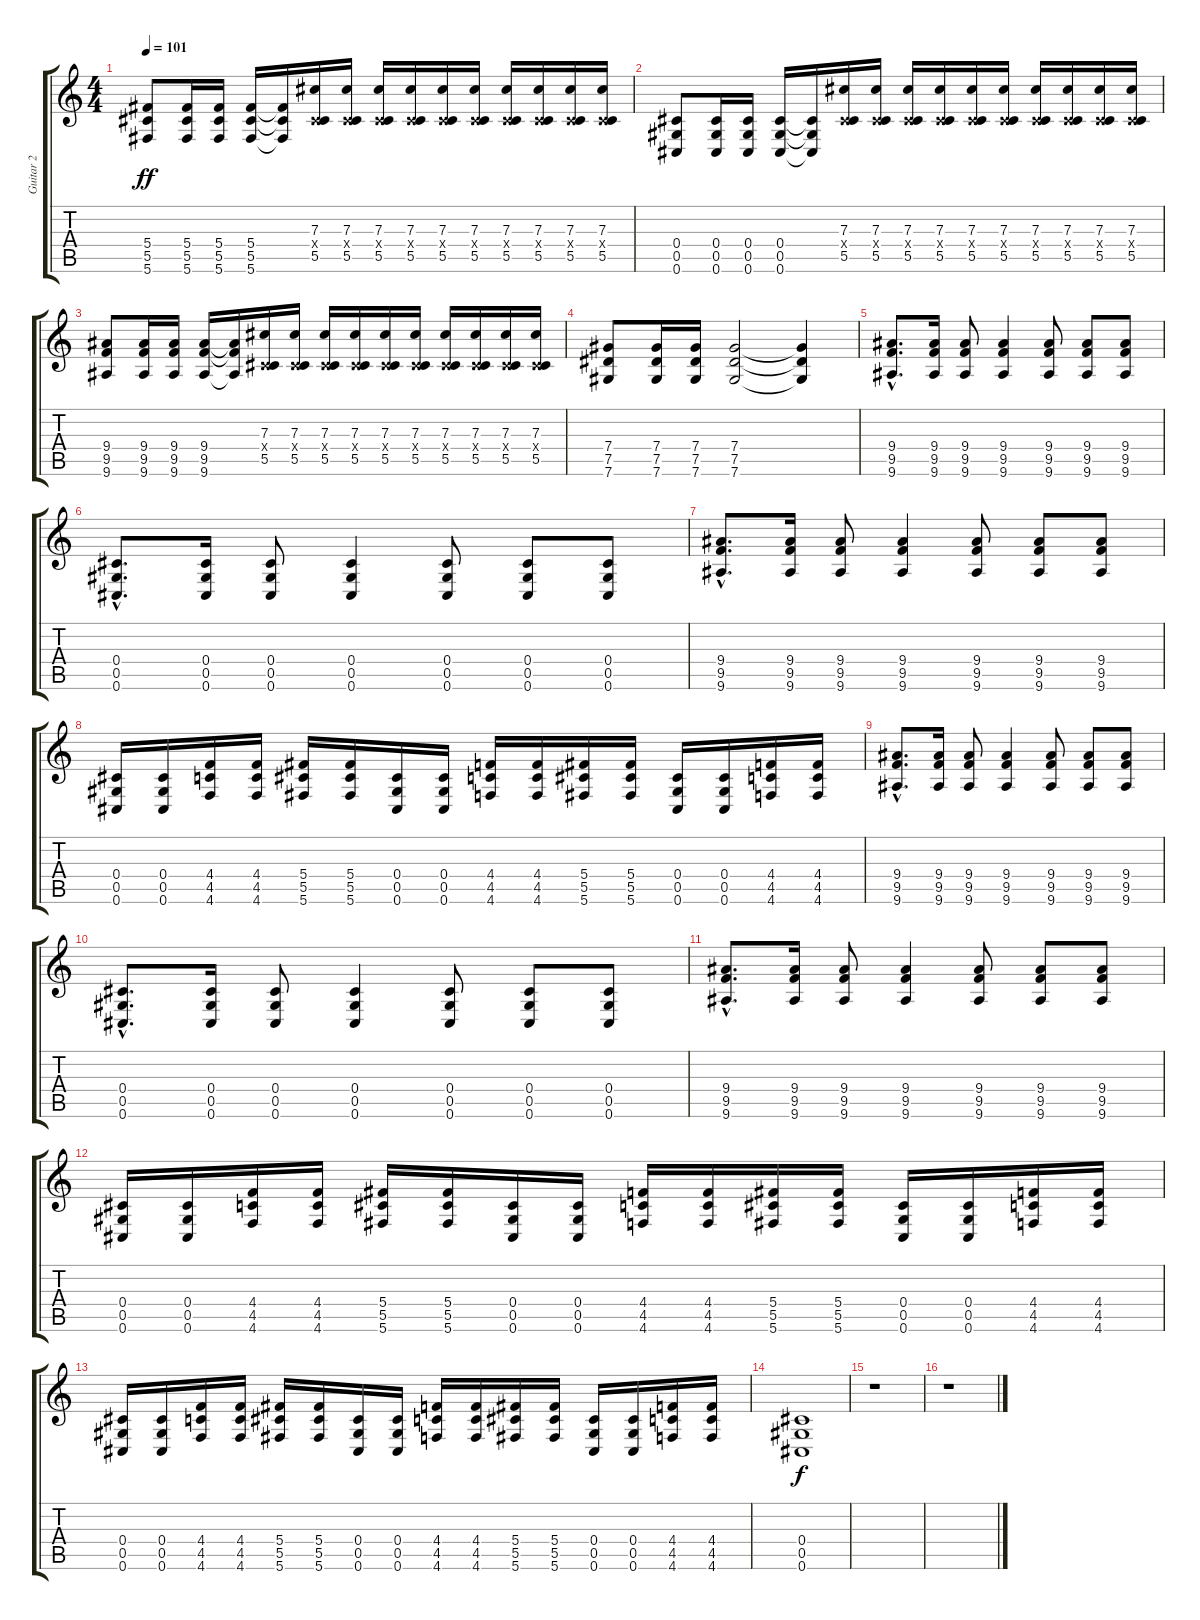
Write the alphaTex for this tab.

\track ("Guitar 2" "Guitar 2") {instrument distortionguitar}
\staff {score tabs}
\tuning (Eb4 Bb3 Gb3 Db3 Ab2 Db2) {hide}
\ts (4 4)
\tempo 101
\clef g2
\ks c
(5.4 5.5 5.6).8{dy ff instrument distortionguitar} (5.4 5.5 5.6).16 (5.4 5.5 5.6).16 (5.4 5.5 5.6).16 (5.4{t} 5.5{t} 5.6{t}).16 (7.3 0.4{x} 5.5).16 (7.3 0.4{x} 5.5).16 (7.3 0.4{x} 5.5).16 (7.3 0.4{x} 5.5).16 (7.3 0.4{x} 5.5).16 (7.3 0.4{x} 5.5).16 (7.3 0.4{x} 5.5).16 (7.3 0.4{x} 5.5).16 (7.3 0.4{x} 5.5).16 (7.3 0.4{x} 5.5).16 |
(0.4 0.5 0.6).8 (0.4 0.5 0.6).16 (0.4 0.5 0.6).16 (0.4 0.5 0.6).16 (0.4{t} 0.5{t} 0.6{t}).16 (7.3 0.4{x} 5.5).16 (7.3 0.4{x} 5.5).16 (7.3 0.4{x} 5.5).16 (7.3 0.4{x} 5.5).16 (7.3 0.4{x} 5.5).16 (7.3 0.4{x} 5.5).16 (7.3 0.4{x} 5.5).16 (7.3 0.4{x} 5.5).16 (7.3 0.4{x} 5.5).16 (7.3 0.4{x} 5.5).16 |
(9.4 9.5 9.6).8 (9.4 9.5 9.6).16 (9.4 9.5 9.6).16 (9.4 9.5 9.6).16 (9.4{t} 9.5{t} 9.6{t}).16 (7.3 0.4{x} 5.5).16 (7.3 0.4{x} 5.5).16 (7.3 0.4{x} 5.5).16 (7.3 0.4{x} 5.5).16 (7.3 0.4{x} 5.5).16 (7.3 0.4{x} 5.5).16 (7.3 0.4{x} 5.5).16 (7.3 0.4{x} 5.5).16 (7.3 0.4{x} 5.5).16 (7.3 0.4{x} 5.5).16 |
(7.4 7.5 7.6).8 (7.4 7.5 7.6).16 (7.4 7.5 7.6).16 (7.4 7.5 7.6).2 (7.4{t} 7.5{t} 7.6{t}).4 |
(9.4{hac} 9.5{hac} 9.6{hac}).8{d} (9.4 9.5 9.6).16 (9.4 9.5 9.6).8 (9.4 9.5 9.6).4 (9.4 9.5 9.6).8 (9.4 9.5 9.6).8 (9.4 9.5 9.6).8 |
(0.4{hac} 0.5{hac} 0.6{hac}).8{d} (0.4 0.5 0.6).16 (0.4 0.5 0.6).8 (0.4 0.5 0.6).4 (0.4 0.5 0.6).8 (0.4 0.5 0.6).8 (0.4 0.5 0.6).8 |
(9.4{hac} 9.5{hac} 9.6{hac}).8{d} (9.4 9.5 9.6).16 (9.4 9.5 9.6).8 (9.4 9.5 9.6).4 (9.4 9.5 9.6).8 (9.4 9.5 9.6).8 (9.4 9.5 9.6).8 |
(0.4 0.5 0.6).16 (0.4 0.5 0.6).16 (4.4 4.5 4.6).16 (4.4 4.5 4.6).16 (5.4 5.5 5.6).16 (5.4 5.5 5.6).16 (0.4 0.5 0.6).16 (0.4 0.5 0.6).16 (4.4 4.5 4.6).16 (4.4 4.5 4.6).16 (5.4 5.5 5.6).16 (5.4 5.5 5.6).16 (0.4 0.5 0.6).16 (0.4 0.5 0.6).16 (4.4 4.5 4.6).16 (4.4 4.5 4.6).16 |
(9.4{hac} 9.5{hac} 9.6{hac}).8{d} (9.4 9.5 9.6).16 (9.4 9.5 9.6).8 (9.4 9.5 9.6).4 (9.4 9.5 9.6).8 (9.4 9.5 9.6).8 (9.4 9.5 9.6).8 |
(0.4{hac} 0.5{hac} 0.6{hac}).8{d} (0.4 0.5 0.6).16 (0.4 0.5 0.6).8 (0.4 0.5 0.6).4 (0.4 0.5 0.6).8 (0.4 0.5 0.6).8 (0.4 0.5 0.6).8 |
(9.4{hac} 9.5{hac} 9.6{hac}).8{d} (9.4 9.5 9.6).16 (9.4 9.5 9.6).8 (9.4 9.5 9.6).4 (9.4 9.5 9.6).8 (9.4 9.5 9.6).8 (9.4 9.5 9.6).8 |
(0.4 0.5 0.6).16 (0.4 0.5 0.6).16 (4.4 4.5 4.6).16 (4.4 4.5 4.6).16 (5.4 5.5 5.6).16 (5.4 5.5 5.6).16 (0.4 0.5 0.6).16 (0.4 0.5 0.6).16 (4.4 4.5 4.6).16 (4.4 4.5 4.6).16 (5.4 5.5 5.6).16 (5.4 5.5 5.6).16 (0.4 0.5 0.6).16 (0.4 0.5 0.6).16 (4.4 4.5 4.6).16 (4.4 4.5 4.6).16 |
(0.4 0.5 0.6).16 (0.4 0.5 0.6).16 (4.4 4.5 4.6).16 (4.4 4.5 4.6).16 (5.4 5.5 5.6).16 (5.4 5.5 5.6).16 (0.4 0.5 0.6).16 (0.4 0.5 0.6).16 (4.4 4.5 4.6).16 (4.4 4.5 4.6).16 (5.4 5.5 5.6).16 (5.4 5.5 5.6).16 (0.4 0.5 0.6).16 (0.4 0.5 0.6).16 (4.4 4.5 4.6).16 (4.4 4.5 4.6).16 |
(0.4 0.5 0.6).1{dy f} |
r.1{volume 15 balance 14 instrument electricguitarjazz} |
r.1
